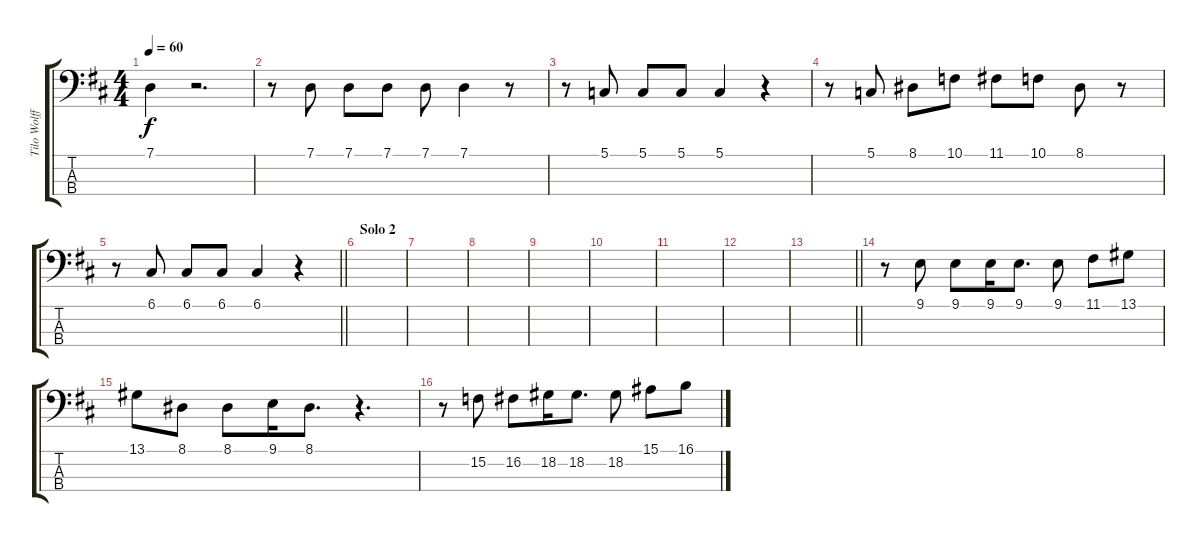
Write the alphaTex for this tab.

\track ("Tilo Wolff" "Tilo Wolff") {instrument baritonesax}
\staff {score tabs}
\tuning (G2 D2 A1 E1) {hide}
\ts (4 4)
\tempo 60
\clef f4
\ks d
7.1.4{dy f} r.2{d} |
r.8 7.1.8 7.1.8 7.1.8 7.1.8 7.1.4 r.8 |
r.8 5.1.8 5.1.8 5.1.8 5.1.4 r.4 |
r.8 5.1.8 8.1.8 10.1.8 11.1.8 10.1.8 8.1.8 r.8 |
\barLineRight lightlight
r.8 6.1.8 6.1.8 6.1.8 6.1.4 r.4 |
\section ("" "Solo 2")
|
|
|
|
|
|
|
\barLineRight lightlight
|
r.8 9.1.8 9.1.8 9.1.16 9.1.8{d} 9.1.8 11.1.8 13.1.8 |
13.1.8 8.1.8 8.1.8 9.1.16 8.1.8{d} r.4{d} |
r.8 15.2.8 16.2.8 18.2.16 18.2.8{d} 18.2.8 15.1.8 16.1.8
